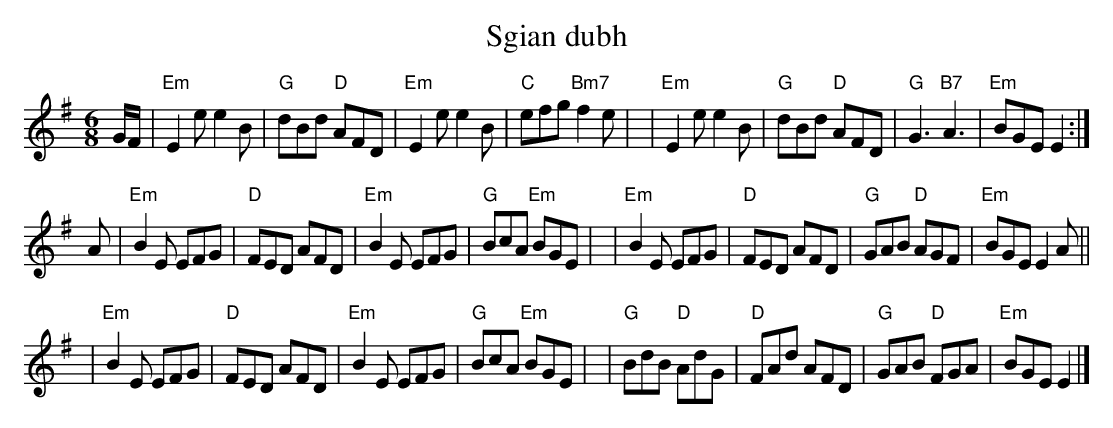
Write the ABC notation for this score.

X:1
T: Sgian dubh
M: 6/8
K: Em
G/2F/2 \
| "Em"E2e e2B | "G"dBd "D"AFD | "Em"E2e e2B | "C"efg "Bm7"f2e |\
| "Em"E2e e2B | "G"dBd "D"AFD | "G"G3 "B7"A3 | "Em"BGE E2 :|
A \
| "Em"B2E EFG | "D"FED AFD | "Em"B2E EFG | "G"BcA "Em"BGE |\
| "Em"B2E EFG | "D"FED AFD | "G"GAB "D"AGF | "Em"BGE E2A ||
| "Em"B2E EFG | "D"FED AFD | "Em"B2E EFG | "G"BcA "Em"BGE |\
| "G"BdB "D"AdG | "D"FAd AFD | "G"GAB "D"FGA | "Em"BGE E2 |]
